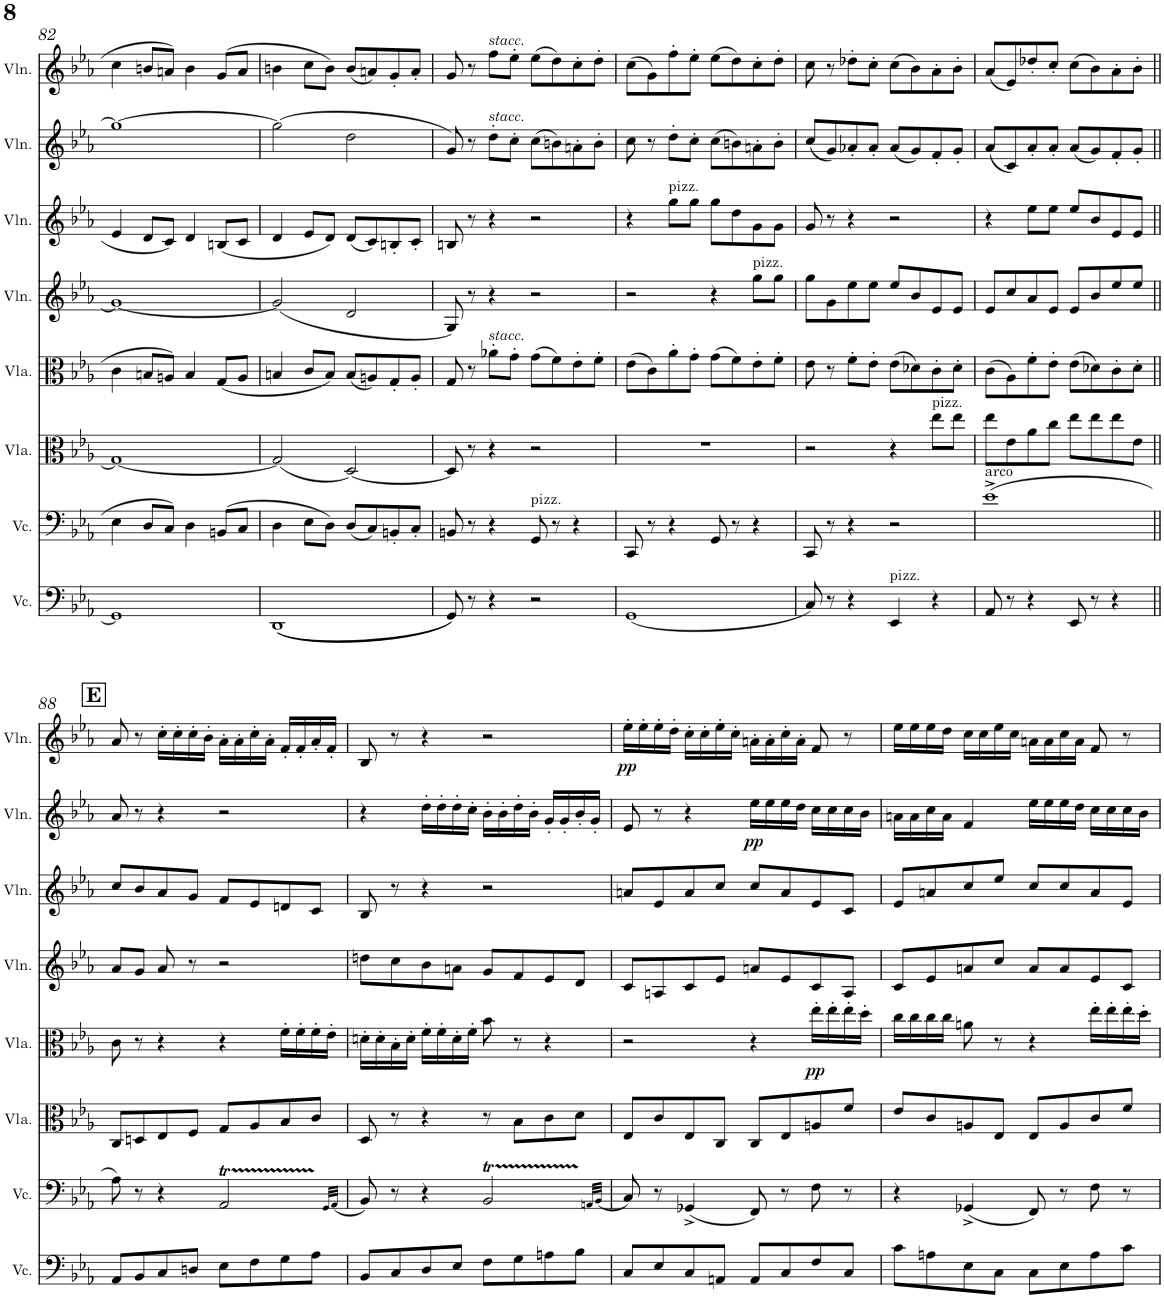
**kern	**kern	**kern	**kern	**dynam	**kern	**kern	**kern	**dynam	**kern	**dynam
*part8	*part7	*part6	*part5	*part5	*part4	*part3	*part2	*part2	*part1	*part1
*staff8	*staff7	*staff6	*staff5	*staff5	*staff4	*staff3	*staff2	*staff2	*staff1	*staff1
*I"Violoncello	*I"Violoncello	*I"Viola	*I"Viola	*	*I"Violin	*I"Violin	*I"Violin	*	*I"Violin	*
*I'Vc.	*I'Vc.	*I'Vla.	*I'Vla.	*	*I'Vln.	*I'Vln.	*I'Vln.	*	*I'Vln.	*
!!LO:PB:g=z
*clefF4	*clefF4	*clefC3	*clefC3	*	*clefG2	*clefG2	*clefG2	*	*clefG2	*
*k[b-e-a-]	*k[b-e-a-]	*k[b-e-a-]	*k[b-e-a-]	*	*k[b-e-a-]	*k[b-e-a-]	*k[b-e-a-]	*	*k[b-e-a-]	*
*M4/4	*M4/4	*M4/4	*M4/4	*	*M4/4	*M4/4	*M4/4	*	*M4/4	*
*met(c)	*met(c)	*met(c)	*met(c)	*	*met(c)	*met(c)	*met(c)	*	*met(c)	*
=82	=82	=82	=82	=82	=82	=82	=82	=82	=82	=82
1GG]	4E-\	1G_	4c\	.	1g_	4e-/	1gg_	.	4cc\	.
.	8D/L	.	8Bn/L	.	.	8d/L	.	.	8bn/L	.
.	8C/J	.	8An/J	.	.	8c/J	.	.	8an/J	.
.	4D\	.	4B/	.	.	4d/	.	.	4b\	.
.	(8BBn/L	.	(8G/L	.	.	(8Bn/L	.	.	(8g/L	.
.	8C/J	.	8A/J	.	.	8c/J	.	.	8a/J	.
=83	=83	=83	=83	=83	=83	=83	=83	=83	=83	=83
((1DD	4D\	(2G/]	4Bn/	.	(2g/]	4d/	(2gg\]	.	4bn\	.
.	8E-\L	.	8c/L	.	.	8e-/L	.	.	8cc\L	.
.	8D\J)	.	8B/J)	.	.	8d/J)	.	.	8b\J)	.
.	(8D/L	[2D/)	(8B/L	.	2d/	(8d/L	2dd\	.	(8b/L	.
.	8C/)	.	8An/)	.	.	8c/)	.	.	8an/)	.
.	8BBn'/	.	8G'/	.	.	8Bn'/	.	.	8g'/	.
.	8C'/J	.	8A'/J	.	.	8c'/J	.	.	8a'/J	.
=84	=84	=84	=84	=84	=84	=84	=84	=84	=84	=84
8GG/))	8BBn/	8D/]	8G/	.	8G/)	8Bn/	8g/)	.	8g/	.
8r	8r	8r	8r	.	8r	8r	8r	.	8r	.
!	!	!	!	!	!	!	!	!	!LO:TX:a:i:t=stacc.	!
!	!	!	!	!	!	!	!LO:TX:a:i:t=stacc.	!	!	!
!	!	!	!LO:TX:a:i:t=stacc.	!	!	!	!	!	!	!
4r	4r	4r	8a-X'\L	.	4r	4r	8dd'\L	.	8ff\L	.
.	.	.	8g'\J	.	.	.	8cc'\J	.	8ee-'\J	.
!	!LO:TX:a:t=pizz.	!	!	!	!	!	!	!	!	!
2r	8GG/	2r	(8g\L	.	2r	2r	(8cc\L	.	(8ee-\L	.
.	8r	.	8f\)	.	.	.	8bn\)	.	8dd\)	.
.	4r	.	8e-'\	.	.	.	8an'\	.	8cc'\	.
.	.	.	8f'\J	.	.	.	8b'\J	.	8dd'\J	.
=85	=85	=85	=85	=85	=85	=85	=85	=85	=85	=85
(1GG	8CC/	1r	(8e-\L	.	2r	4r	8cc\	.	(8cc\L	.
.	8r	.	8c\)	.	.	.	8r	.	8g\)	.
!	!	!	!	!	!	!LO:TX:a:t=pizz.	!	!	!	!
.	4r	.	8a-'\	.	.	8gg\L	8dd'\L	.	8ff'\	.
.	.	.	8g'\J	.	.	8gg\J	8cc'\J	.	8ee-'\J	.
.	8GG/	.	(8g\L	.	4r	8gg\L	(8cc\L	.	(8ee-\L	.
.	8r	.	8f\)	.	.	8dd\	8bn\)	.	8dd\)	.
!	!	!	!	!	!LO:TX:a:t=pizz.	!	!	!	!	!
.	4r	.	8e-'\	.	8gg\L	8g\	8an'\	.	8cc'\	.
.	.	.	8f'\J	.	8gg\J	8g\J	8b'\J	.	8dd'\J	.
=86	=86	=86	=86	=86	=86	=86	=86	=86	=86	=86
8C/)	8CC/	2r	8e-\	.	8gg\L	8g/	(8cc/L	.	8cc\	.
8r	8r	.	8r	.	8g\	8r	8g/)	.	8r	.
4r	4r	.	8f'\L	.	8ee-\	4r	8a-X'/	.	8dd-X'\L	.
.	.	.	8e-'\J	.	8ee-\J	.	8a-'/J	.	8cc'\J	.
!LO:TX:a:t=pizz.	!	!	!	!	!	!	!	!	!	!
4EE-/	2r	4r	(8e-\L	.	8ee-/L	2r	(8a-/L	.	(8cc\L	.
.	.	.	8d-X\)	.	8b-/	.	8g/)	.	8b-\)	.
!	!	!LO:TX:a:t=pizz.	!	!	!	!	!	!	!	!
4r	.	8ee-\L	8c'\	.	8e-/	.	8f'/	.	8a-'\	.
.	.	8ee-\J	8d-'\J	.	8e-/J	.	8g'/J	.	8b-'\J	.
=87	=87	=87	=87	=87	=87	=87	=87	=87	=87	=87
!	!LO:TX:a:t=arco	!	!	!	!	!	!	!	!	!
8AA-/	(1e-^	8ee-\L	(8c\L	.	8e-/L	4r	(8a-/L	.	(8a-/L	.
8r	.	8e-\	8A-\)	.	8cc/	.	8c/)	.	8e-/)	.
4r	.	8a-\	8f'\	.	8a-/	8ee-\L	8a-'/	.	8dd-X'/	.
.	.	8cc\J	8e-'\J	.	8e-/J	8ee-\J	8a-'/J	.	8cc'/J	.
8EE-/	.	8ee-\L	(8e-\L	.	8e-/L	8ee-/L	(8a-/L	.	(8cc\L	.
8r	.	8ee-\	8d-X\)	.	8b-/	8b-/	8g/)	.	8b-\)	.
4r	.	8ee-\	8c'\	.	8ee-/	8e-/	8f'/	.	8a-'\	.
.	.	8e-\J	8d-'\J	.	8ee-/J	8e-/J	8g'/J	.	8b-'\J	.
!!LO:LB:g=z
!!LO:REH:place=s1:a:B:cj:fs=14:t=E
=88||	=88||	=88||	=88||	=88||	=88||	=88||	=88||	=88||	=88||	=88||
8AA-/L	8A-\)	8C/L	8c\	.	8a-/L	8cc/L	8a-/	.	8a-/	.
8BB-/	8r	8Dn/	8r	.	8g/J	8b-/	8r	.	8r	.
8C/	4r	8E-/	4r	.	8a-/	8a-/	4r	.	16cc'\LL	.
.	.	.	.	.	.	.	.	.	16cc'\	.
8Dn/J	.	8F/J	.	.	8r	8g/J	.	.	16cc'\	.
.	.	.	.	.	.	.	.	.	16b-'\JJ	.
8E-\L	2AA-T/	8G/L	4r	.	2r	8f/L	2r	.	16a-'\LL	.
.	.	.	.	.	.	.	.	.	16a-'\	.
8F\	.	8A-/	.	.	.	8e-/	.	.	16cc'\	.
.	.	.	.	.	.	.	.	.	16a-'\JJ	.
8G\	.	8B-/	16f'\LL	.	.	8dn/	.	.	16f'/LL	.
.	.	.	16f'\	.	.	.	.	.	16f'/	.
8A-\J	.	8c/J	16f'\	.	.	8c/J	.	.	16a-'/	.
.	.	.	16e-'\JJ	.	.	.	.	.	16f'/JJ	.
.	32qGG/LLL	.	.	.	.	.	.	.	.	.
.	(32qAA-/JJJ	.	.	.	.	.	.	.	.	.
=89	=89	=89	=89	=89	=89	=89	=89	=89	=89	=89
8BB-/L	8BB-/)	8D/	16dn'\LL	.	8ddn\L	8B-/	4r	.	8B-/	.
.	.	.	16d'\	.	.	.	.	.	.	.
8C/	8r	8r	16B-'\	.	8cc\	8r	.	.	8r	.
.	.	.	16d'\JJ	.	.	.	.	.	.	.
8D/	4r	4r	16f'\LL	.	8b-\	4r	16dd'\LL	.	4r	.
.	.	.	16f'\	.	.	.	16dd'\	.	.	.
8E-/J	.	.	16d'\	.	8an\J	.	16dd'\	.	.	.
.	.	.	16f'\JJ	.	.	.	16cc'\JJ	.	.	.
8F\L	2BB-T/	8r	8b-\	.	8g/L	2r	16b-'\LL	.	2r	.
.	.	.	.	.	.	.	16b-'\	.	.	.
8G\	.	8B-\L	8r	.	8f/	.	16dd'\	.	.	.
.	.	.	.	.	.	.	16b-'\JJ	.	.	.
8An\	.	8c\	4r	.	8e-/	.	16g'/LL	.	.	.
.	.	.	.	.	.	.	16g'/	.	.	.
8B-\J	.	8d\J	.	.	8d/J	.	16b-'/	.	.	.
.	.	.	.	.	.	.	16g'/JJ	.	.	.
.	32qAAn/LLL	.	.	.	.	.	.	.	.	.
.	(32qBB-/JJJ	.	.	.	.	.	.	.	.	.
=90	=90	=90	=90	=90	=90	=90	=90	=90	=90	=90
!	!	!	!	!	!	!	!	!	!	!LO:DY:b
8C/L	8C/)	8E-/L	2r	.	8c/L	8an/L	8e-/	.	16ee-'\LL	pp
.	.	.	.	.	.	.	.	.	16ee-'\	.
8E-/	8r	8c/	.	.	8An/	8e-/	8r	.	16ee-'\	.
.	.	.	.	.	.	.	.	.	16dd'\JJ	.
8C/	(4GG-X^/	8E-/	.	.	8c/	8a/	4r	.	16cc'\LL	.
.	.	.	.	.	.	.	.	.	16cc'\	.
8AAn/J	.	8C/J	.	.	8e-/J	8cc/J	.	.	16ee-'\	.
.	.	.	.	.	.	.	.	.	16cc'\JJ	.
!	!	!	!	!	!	!	!	!LO:DY:b	!	!
8AA/L	8FF/)	8C/L	4r	.	8an/L	8cc/L	16ee-\LL	pp	16an'\LL	.
.	.	.	.	.	.	.	16ee-\	.	16a'\	.
8C/	8r	8E-/	.	.	8e-/	8a/	16ee-\	.	16cc'\	.
.	.	.	.	.	.	.	16dd\JJ	.	16a'\JJ	.
!	!	!	!	!LO:DY:b	!	!	!	!	!	!
8F/	8F\	8An/	16ee-'\LL	pp	8c/	8e-/	16cc\LL	.	8f/	.
.	.	.	16ee-'\	.	.	.	16cc\	.	.	.
8C/J	8r	8f/J	16ee-'\	.	8A/J	8c/J	16cc\	.	8r	.
.	.	.	16dd'\JJ	.	.	.	16b-\JJ	.	.	.
=91	=91	=91	=91	=91	=91	=91	=91	=91	=91	=91
8c\L	4r	8e-/L	16cc\LL	.	8c/L	8e-/L	16an\LL	.	16ee-\LL	.
.	.	.	16cc\	.	.	.	16a\	.	16ee-\	.
8An\	.	8c/	16cc\	.	8e-/	8an/	16cc\	.	16ee-\	.
.	.	.	16cc\JJ	.	.	.	16a\JJ	.	16dd\JJ	.
8E-\	(4GG-X^/	8An/	8an\	.	8an/	8cc/	4f/	.	16cc\LL	.
.	.	.	.	.	.	.	.	.	16cc\	.
8C\J	.	8E-/J	8r	.	8cc/J	8ee-/J	.	.	16ee-\	.
.	.	.	.	.	.	.	.	.	16cc\JJ	.
8C\L	8FF/)	8E-/L	4r	.	8a/L	8cc/L	16ee-\LL	.	16an\LL	.
.	.	.	.	.	.	.	16ee-\	.	16a\	.
8E-\	8r	8A/	.	.	8a/	8cc/	16ee-\	.	16cc\	.
.	.	.	.	.	.	.	16dd\JJ	.	16a\JJ	.
8A\	8F\	8c/	16ee-'\LL	.	8e-/	8a/	16cc\LL	.	8f/	.
.	.	.	16ee-'\	.	.	.	16cc\	.	.	.
8c\J	8r	8f/J	16ee-'\	.	8c/J	8e-/J	16cc\	.	8r	.
.	.	.	16dd'\JJ	.	.	.	16b-\JJ	.	.	.
=	=	=	=	=	=	=	=	=	=	=
*-	*-	*-	*-	*-	*-	*-	*-	*-	*-	*-
